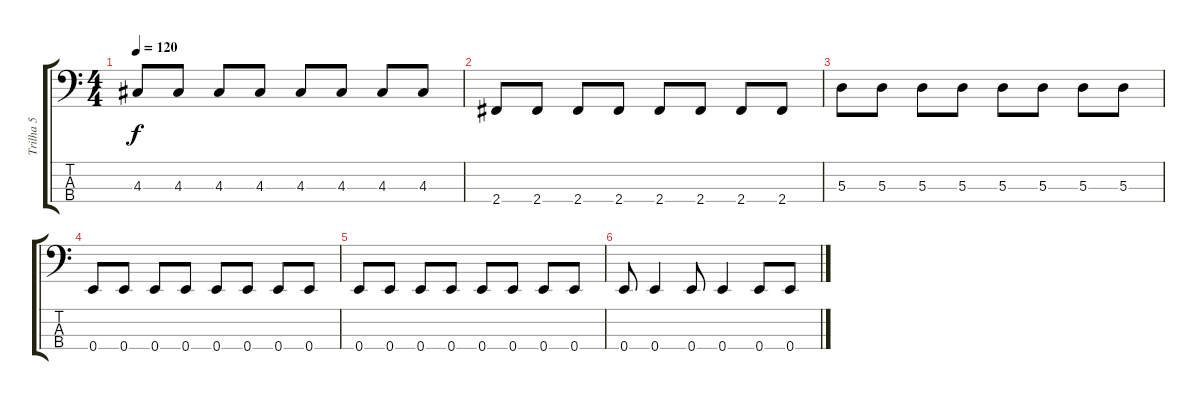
\track ("Trilha 5" "Trilha 5") {instrument electricbasspick}
\staff {score tabs}
\tuning (G2 D2 A1 E1) {hide}
\ts (4 4)
\tempo 120
\clef f4
\ks c
4.3.8{dy f} 4.3.8 4.3.8 4.3.8 4.3.8 4.3.8 4.3.8 4.3.8 |
2.4.8 2.4.8 2.4.8 2.4.8 2.4.8 2.4.8 2.4.8 2.4.8 |
5.3.8 5.3.8 5.3.8 5.3.8 5.3.8 5.3.8 5.3.8 5.3.8 |
0.4.8 0.4.8 0.4.8 0.4.8 0.4.8 0.4.8 0.4.8 0.4.8 |
0.4.8 0.4.8 0.4.8 0.4.8 0.4.8 0.4.8 0.4.8 0.4.8 |
0.4.8 0.4.4 0.4.8 0.4.4 0.4.8 0.4.8
